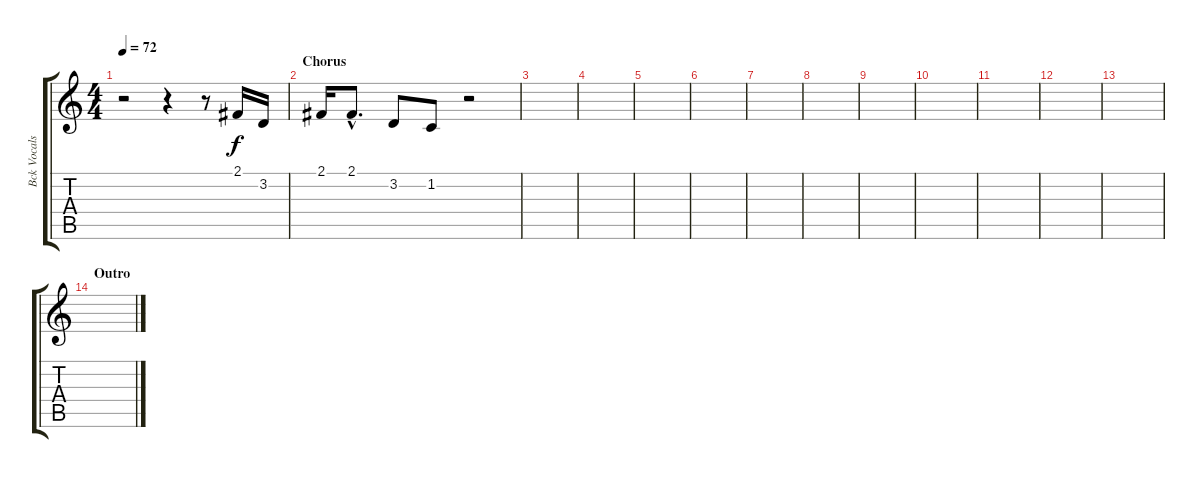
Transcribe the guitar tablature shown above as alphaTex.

\track ("Bck Vocals" "Bck Vocals") {instrument lead6voice}
\staff {score tabs}
\tuning (E4 B3 G3 D3 A2 E2) {hide}
\ts (4 4)
\tempo 72
\clef g2
\ks c
r.2{dy f} r.4 r.8 2.1.16 3.2.16 |
\section ("" "Chorus")
2.1.16 2.1{hac}.8{d} 3.2.8 1.2.8 r.2 |
|
|
|
|
|
|
|
|
|
|
|
\section ("" "Outro")
